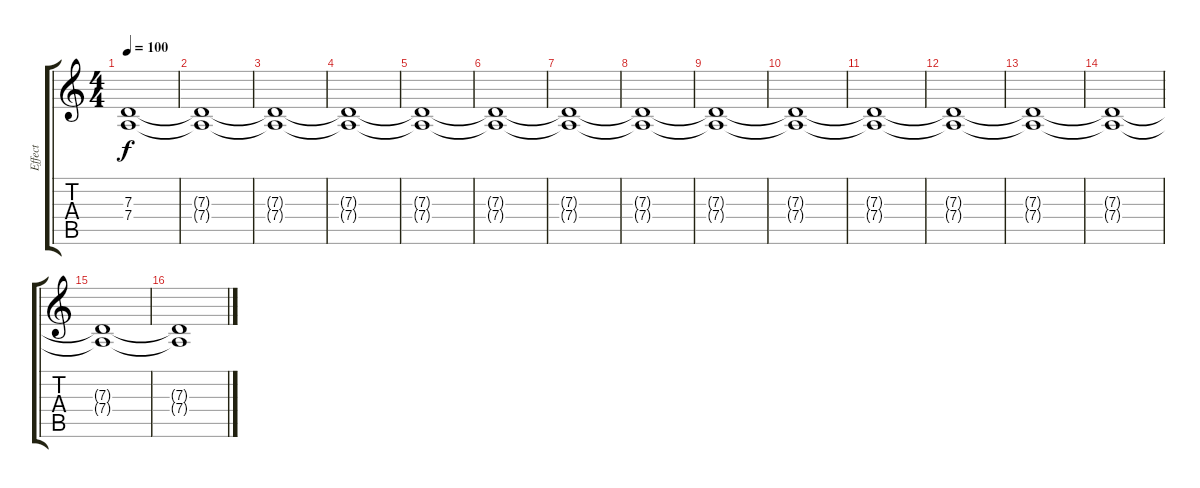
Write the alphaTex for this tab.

\track ("Effect" "Effect") {instrument fx7echoes}
\staff {score tabs}
\tuning (E4 B3 G3 D3 A2 E2) {hide}
\ts (4 4)
\tempo 100
\clef g2
\ks c
(7.3{t} 7.4{t}).1{dy f} |
(7.3{t} 7.4{t}).1 |
(7.3{t} 7.4{t}).1 |
(7.3{t} 7.4{t}).1 |
(7.3{t} 7.4{t}).1 |
(7.3{t} 7.4{t}).1 |
(7.3{t} 7.4{t}).1 |
(7.3{t} 7.4{t}).1 |
(7.3{t} 7.4{t}).1 |
(7.3{t} 7.4{t}).1 |
(7.3{t} 7.4{t}).1 |
(7.3{t} 7.4{t}).1 |
(7.3{t} 7.4{t}).1 |
(7.3{t} 7.4{t}).1 |
(7.3{t} 7.4{t}).1 |
(7.3{t} 7.4{t}).1
